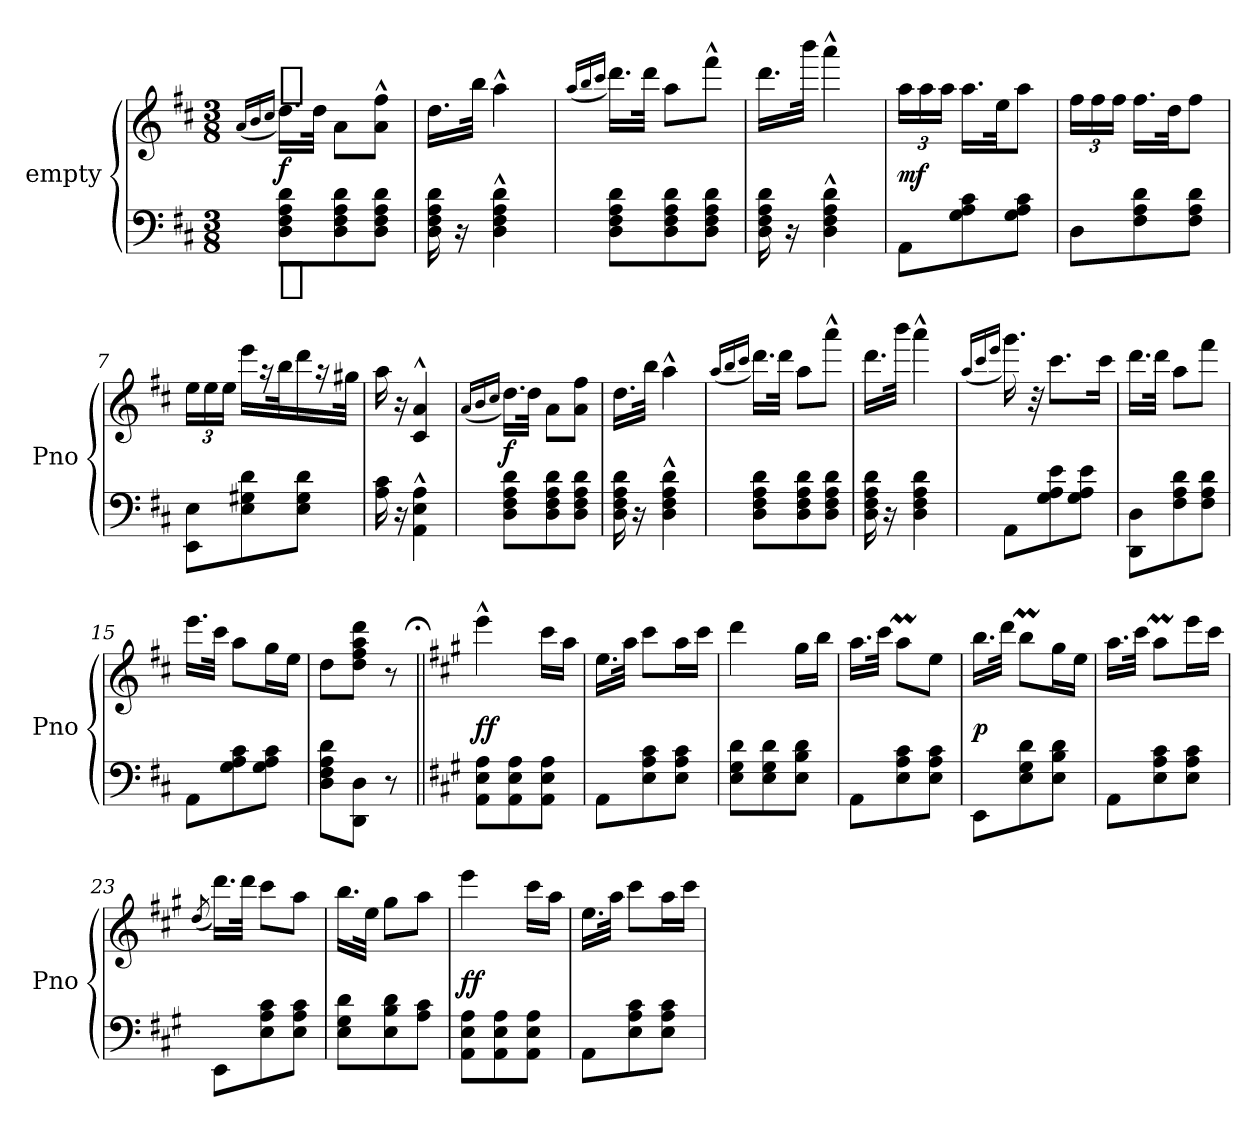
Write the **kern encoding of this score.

**kern	**kern	**dynam
*part1	*part1	*part1
*staff2	*staff1	*staff1/2
*I"empty	*	*
*I'Pno	*	*
*clefF4	*clefG2	*
*k[f#c#]	*k[f#c#]	*
*D:	*D:	*
*M3/8	*M3/8	*
=1	=1	=1
.	(16qqa/LL	.
.	16qqb/	.
.	16qqcc#/JJ	.
!	!LO:TX:a:t=[segno]	!
!LO:TX:b:t=[segno]	!	!
8D\ 8F#\ 8A\ 8d\L	16.dd\LL)	f
.	32dd\JJk	.
8D\ 8F#\ 8A\ 8d\	8a\L	.
8D\ 8F#\ 8A\ 8d\J	8a^^\ 8ff#^^\J	.
=2	=2	=2
16D\ 16F#\ 16A\ 16d\	16.dd\LL	.
16r	.	.
.	32bb\JJk	.
4D^^\ 4F#^^\ 4A^^\ 4d^^\	4aa^^\	.
=3	=3	=3
.	(16qqaa/LL	.
.	16qqbb/	.
.	16qqccc#/JJ	.
8D\ 8F#\ 8A\ 8d\L	16.ddd\LL)	.
.	32ddd\JJk	.
8D\ 8F#\ 8A\ 8d\	8aa\L	.
8D\ 8F#\ 8A\ 8d\J	8fff#^^\J	.
=4	=4	=4
16D\ 16F#\ 16A\ 16d\	16.ddd\LL	.
16r	.	.
.	32bbb\JJk	.
4D^^\ 4F#^^\ 4A^^\ 4d^^\	4aaa^^\	.
=5	=5	=5
8AA\L	24aa\LL	mf
.	24aa\	.
.	24aa\JJ	.
8G\ 8A\ 8c#\	16.aa\LL	.
.	32ee\JK	.
8G\ 8A\ 8c#\J	8aa\J	.
=6	=6	=6
8D\L	24ff#\LL	.
.	24ff#\	.
.	24ff#\JJ	.
8F#\ 8A\ 8d\	16.ff#\LL	.
.	32dd\JK	.
8F#\ 8A\ 8d\J	8ff#\J	.
=7	=7	=7
8EE\ 8E\L	24ee\LL	.
.	24ee\	.
.	24ee\JJ	.
8E\ 8G#X\ 8d\	16eee\LL	.
!	!LO:N:vis=16	!
.	32r	.
.	32bb\K	.
8E\ 8G#\ 8d\J	16ddd\	.
!	!LO:N:vis=16	!
.	32r	.
.	32gg#X\JJk	.
=8	=8	=8
16A\ 16c#\	16aa\	.
16r	16r	.
4AA^^\ 4E^^\ 4A^^\	4c#^^/ 4a^^/	.
=9	=9	=9
.	(16qqa/LL	.
.	16qqb/	.
.	16qqcc#/JJ	.
8D\ 8F#\ 8A\ 8d\L	16.dd\LL)	f
.	32dd\JJk	.
8D\ 8F#\ 8A\ 8d\	8a\L	.
8D\ 8F#\ 8A\ 8d\J	8a\ 8ff#\J	.
=10	=10	=10
16D\ 16F#\ 16A\ 16d\	16.dd\LL	.
16r	.	.
.	32bb\JJk	.
4D^^\ 4F#^^\ 4A^^\ 4d^^\	4aa^^\	.
=11	=11	=11
.	(16qqaa/LL	.
.	16qqbb/	.
.	16qqccc#/JJ	.
8D\ 8F#\ 8A\ 8d\L	16.ddd\LL)	.
.	32ddd\JJk	.
8D\ 8F#\ 8A\ 8d\	8aa\L	.
8D\ 8F#\ 8A\ 8d\J	8aaa^^\J	.
=12	=12	=12
16D\ 16F#\ 16A\ 16d\	16.ddd\LL	.
16r	.	.
.	32bbb\JJk	.
4D\ 4F#\ 4A\ 4d\	4aaa^^\	.
=13	=13	=13
.	(16qqaa/LL	.
.	16qqccc#/	.
.	16qqeee/JJ	.
8AA\L	16.ggg\)	.
.	32r	.
8G\ 8A\ 8e\	8.ccc#\L	.
8G\ 8A\ 8e\J	.	.
.	16ccc#\Jk	.
=14	=14	=14
8DD\ 8D\L	16.ddd\LL	.
.	32ddd\JJk	.
8F#\ 8A\ 8d\	8aa\L	.
8F#\ 8A\ 8d\J	8fff#\J	.
=15	=15	=15
8AA\L	16.eee\LL	.
.	32ccc#\JJk	.
8G\ 8A\ 8c#\	8aa\L	.
8G\ 8A\ 8c#\J	16gg\L	.
.	16ee\JJ	.
=16	=16	=16
8D\ 8F#\ 8A\ 8d\L	8dd\L	.
8DD\ 8D\J	8dd\ 8ff#\ 8aa\ 8ddd\J	.
8r	8r	.
=17||	=17||;	=17||;
*k[f#c#g#]	*k[f#c#g#]	*
*A:	*A:	*
8AA\ 8E\ 8A\L	4eee^^\	ff
8AA\ 8E\ 8A\	.	.
8AA\ 8E\ 8A\J	16ccc#\LL	.
.	16aa\JJ	.
=18	=18	=18
8AA\L	16.ee\LL	.
.	32aa\JJk	.
8E\ 8A\ 8c#\	8ccc#\L	.
8E\ 8A\ 8c#\J	16aa\L	.
.	16ccc#\JJ	.
=19	=19	=19
8E\ 8G#\ 8d\L	4ddd\	.
8E\ 8G#\ 8d\	.	.
8E\ 8B\ 8d\J	16gg#\LL	.
.	16bb\JJ	.
=20	=20	=20
8AA\L	16.aa\LL	.
.	32ccc#\JJk	.
8E\ 8A\ 8c#\	8aaM\L	.
8E\ 8A\ 8c#\J	8ee\J	.
=21	=21	=21
8EE\L	16.bb\LL	p
.	32ddd\JJk	.
8E\ 8G#\ 8d\	8bbM\L	.
8E\ 8B\ 8d\J	16gg#\L	.
.	16ee\JJ	.
=22	=22	=22
8AA\L	16.aa\LL	.
.	32ccc#\JJk	.
8E\ 8A\ 8c#\	8aaM\L	.
8E\ 8A\ 8c#\J	16eee\L	.
.	16ccc#\JJ	.
=23	=23	=23
.	(8qdd/	.
8EE\L	16.ddd\LL)	.
.	32ddd\JJk	.
8E\ 8A\ 8c#\	8ccc#\L	.
8E\ 8A\ 8c#\J	8aa\J	.
=24	=24	=24
8E\ 8G#\ 8d\L	16.bb\LL	.
.	32ee\JJk	.
8E\ 8B\ 8d\	8gg#\L	.
8A\ 8c#\J	8aa\J	.
=25	=25	=25
8AA\ 8E\ 8A\L	4eee\	ff
8AA\ 8E\ 8A\	.	.
8AA\ 8E\ 8A\J	16ccc#\LL	.
.	16aa\JJ	.
=26	=26	=26
8AA\L	16.ee\LL	.
.	32aa\JJk	.
8E\ 8A\ 8c#\	8ccc#\L	.
8E\ 8A\ 8c#\J	16aa\L	.
.	16ccc#\JJ	.
=	=	=
*-	*-	*-
